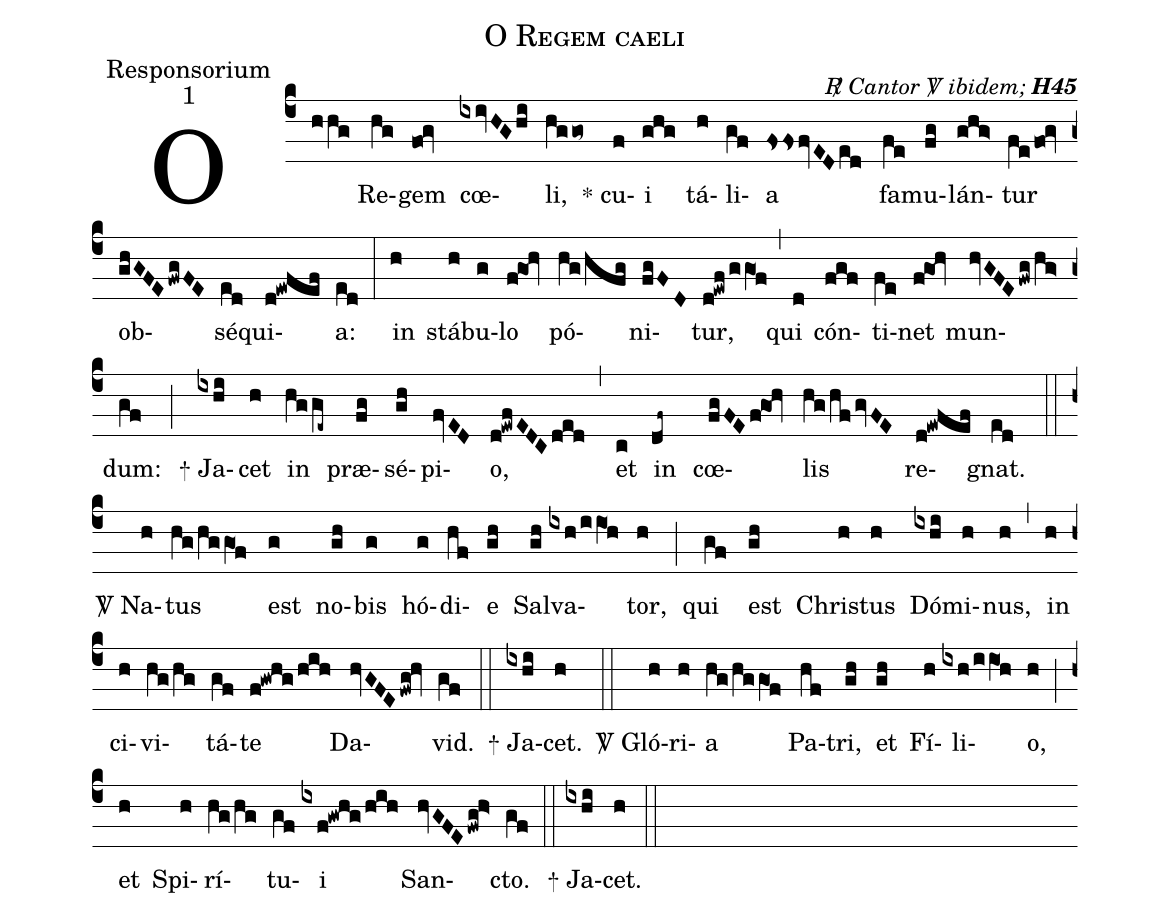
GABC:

name:O Regem caeli;
office-part:Responsorium;
mode:1;
commentary:{\itshape\mdseries \Rbar\  Cantor \Vbar\ ibidem;\/} {\bfseries H45};
%%
(c4)  O(hhg) Re(hg)gem(fo0!gv) cœ(ixivHGhi)li,(hggo~)
<sp>*</sp> cu(f)i(ghg) tá(h)li(gf)a(FssfvEDed) fa(fe)mu(fg)lán(ghg>)tur(fe/fo0!gv) ob(ghGFEfwgFE)sé(ed)qui(d!ewfef)a:(ed) (:)
in(h) stá(h)bu(g)lo(f!go1!hv) pó(hg/hfg)ni(fgFD)tur,(d!ewf/ggO1f) (,)
qui(d) cón(fgf)ti(fe)net(f!go1!hv) mun(hvGFEfwghg>)dum:(gf) (;)
<sp>+</sp> Ja(ixhi)cet(h) in(hgge~) præ(fg)sé(gh)pi(fvED)o,(d!ewfEDCded) (,)
et(c) in(df~) cœ(fgFEf!go1!hv)lis(hg/hf/gvFE) re(d!ewfef)gnat.(ed) (::)
<sp>V/</sp> Na(h)tus(hg/hggO1f) est(g) no(gh)bis(g) hó(g)di(hf)e(gh) Sal(gh)va(ixh/iiO1h)tor,(h) (;)
qui(gf) est(gh) Chri(h)stus(h) Dó(ixhi)mi(h)nus,(h) (,)
in(h) ci(h)vi(hg/hg)tá(gf)te(f!gwhg/hih) Da(hvGFEfwg!hv)vid.(gf) (::)
<sp>+</sp> Ja(ixhi)cet.(h) (::)
<sp>V/</sp>  Gló(h)ri(h)a(hg/hggO1f) Pa(hf)tri,(gh) et(gh) Fí(h)li(ixh/iiO1!h)o,(h) (;)
et(h) Spi(h)rí(hg/hg)tu(gf)i(ixf!gwhg/hih) San(hvGFEfwg!h>)cto.(gf) (::)
<sp>+</sp> Ja(ixhi)cet.(h) (::)
